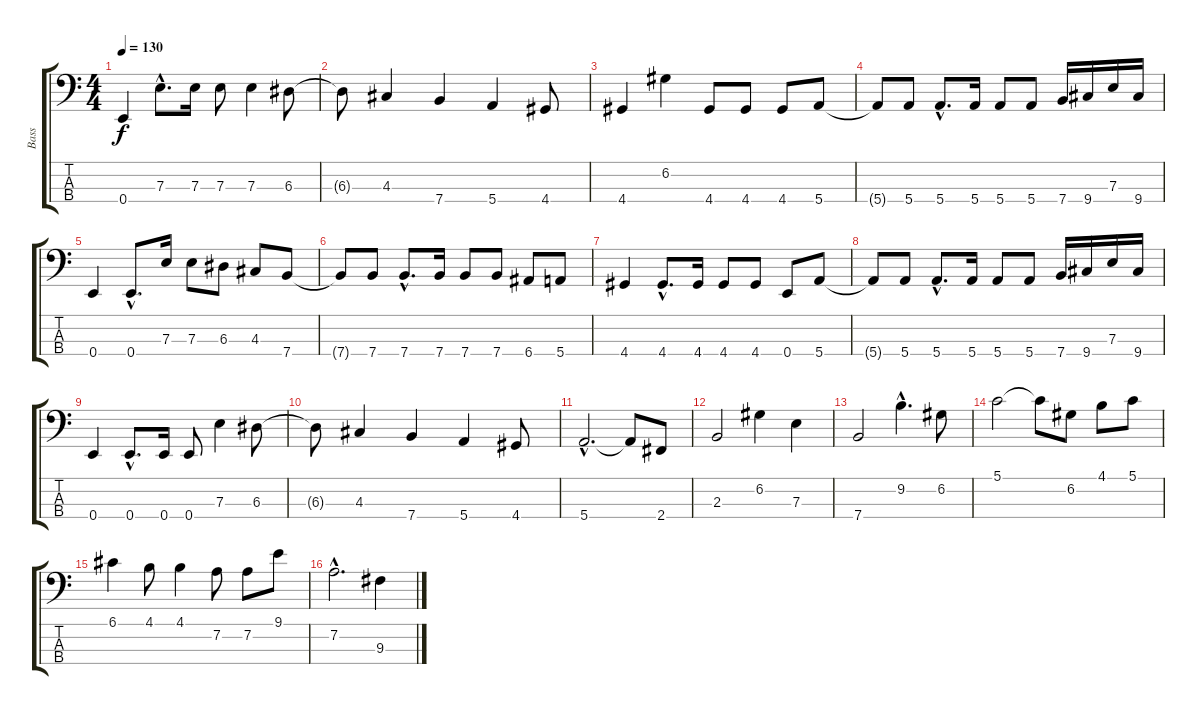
\track ("Bass" "Bass") {instrument electricbasspick}
\staff {score tabs}
\tuning (G2 D2 A1 E1) {hide}
\ts (4 4)
\tempo 130
\clef f4
\ks c
0.4.4{dy f} 7.3{hac}.8{d} 7.3.16 7.3.8 7.3.4 6.3.8 |
6.3{t}.8 4.3.4 7.4.4 5.4.4 4.4.8 |
4.4.4 6.2.4 4.4.8 4.4.8 4.4.8 5.4.8 |
5.4{t}.8 5.4.8 5.4{hac}.8{d} 5.4.16 5.4.8 5.4.8 7.4.16 9.4.16 7.3.16 9.4.16 |
0.4.4 0.4{hac}.8{d} 7.3.16 7.3.8 6.3.8 4.3.8 7.4.8 |
7.4{t}.8 7.4.8 7.4{hac}.8{d} 7.4.16 7.4.8 7.4.8 6.4.8 5.4.8 |
4.4.4 4.4{hac}.8{d} 4.4.16 4.4.8 4.4.8 0.4.8 5.4.8 |
5.4{t}.8 5.4.8 5.4{hac}.8{d} 5.4.16 5.4.8 5.4.8 7.4.16 9.4.16 7.3.16 9.4.16 |
0.4.4 0.4{hac}.8{d} 0.4.16 0.4.8 7.3.4 6.3.8 |
6.3{t}.8 4.3.4 7.4.4 5.4.4 4.4.8 |
5.4{hac}.2{d} 5.4{t}.8 2.4.8 |
2.3.2 6.2.4 7.3.4 |
7.4.2 9.2{hac}.4{d} 6.2.8 |
5.1.2 5.1{t}.8 6.2.8 4.1.8 5.1.8 |
6.1.4 4.1.8 4.1.4 7.2.8 7.2.8 9.1.8 |
7.2{hac}.2{d} 9.3.4
